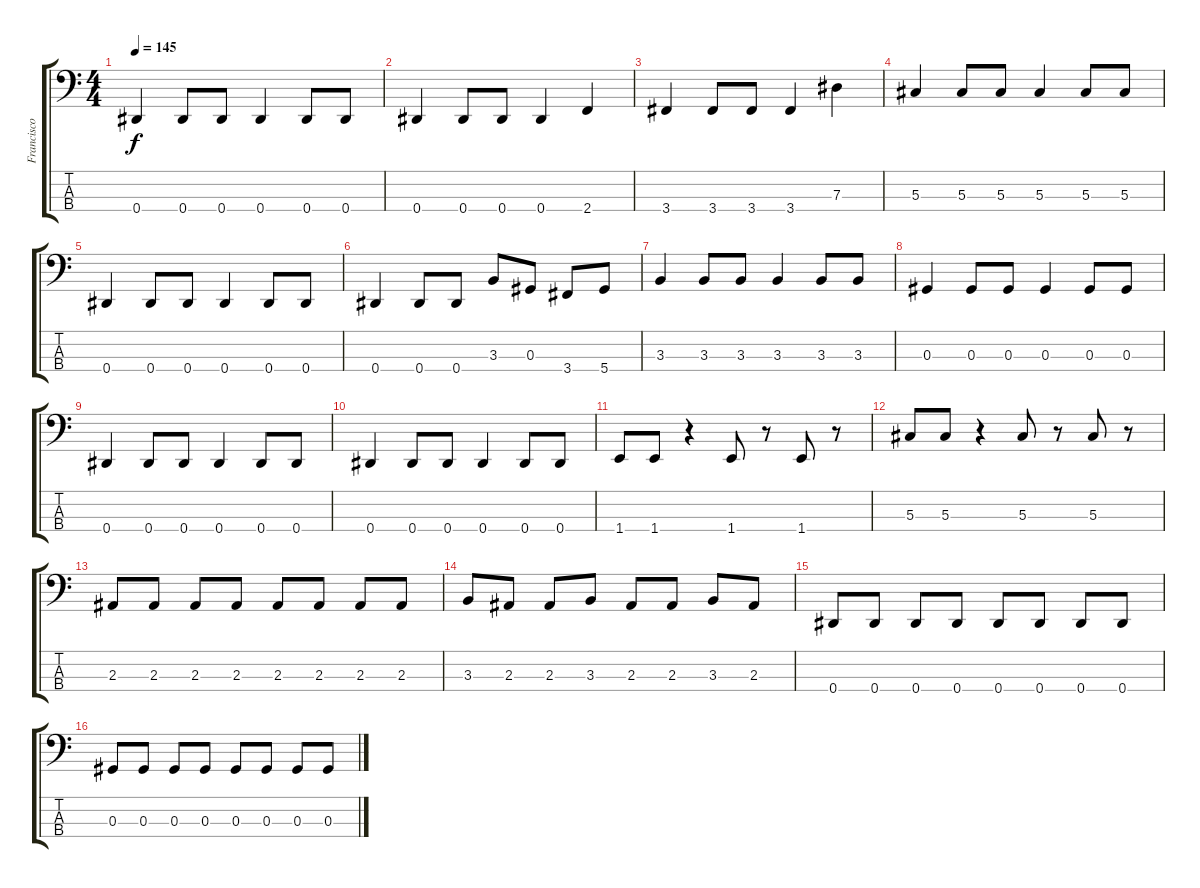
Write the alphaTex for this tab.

\track ("Francisco Fidalgo" "Francisco ") {instrument electricbasspick}
\staff {score tabs}
\tuning (Gb2 Db2 Ab1 Eb1) {hide}
\ts (4 4)
\tempo 145
\clef f4
\ks c
0.4.4{dy f} 0.4.8 0.4.8 0.4.4 0.4.8 0.4.8 |
0.4.4 0.4.8 0.4.8 0.4.4 2.4.4 |
3.4.4 3.4.8 3.4.8 3.4.4 7.3.4 |
5.3.4 5.3.8 5.3.8 5.3.4 5.3.8 5.3.8 |
0.4.4 0.4.8 0.4.8 0.4.4 0.4.8 0.4.8 |
0.4.4 0.4.8 0.4.8 3.3.8 0.3.8 3.4.8 5.4.8 |
3.3.4 3.3.8 3.3.8 3.3.4 3.3.8 3.3.8 |
0.3.4 0.3.8 0.3.8 0.3.4 0.3.8 0.3.8 |
0.4.4 0.4.8 0.4.8 0.4.4 0.4.8 0.4.8 |
0.4.4 0.4.8 0.4.8 0.4.4 0.4.8 0.4.8 |
1.4.8 1.4.8 r.4 1.4.8 r.8 1.4.8 r.8 |
5.3.8 5.3.8 r.4 5.3.8 r.8 5.3.8 r.8 |
2.3.8 2.3.8 2.3.8 2.3.8 2.3.8 2.3.8 2.3.8 2.3.8 |
3.3.8 2.3.8 2.3.8 3.3.8 2.3.8 2.3.8 3.3.8 2.3.8 |
0.4.8 0.4.8 0.4.8 0.4.8 0.4.8 0.4.8 0.4.8 0.4.8 |
0.3.8 0.3.8 0.3.8 0.3.8 0.3.8 0.3.8 0.3.8 0.3.8
